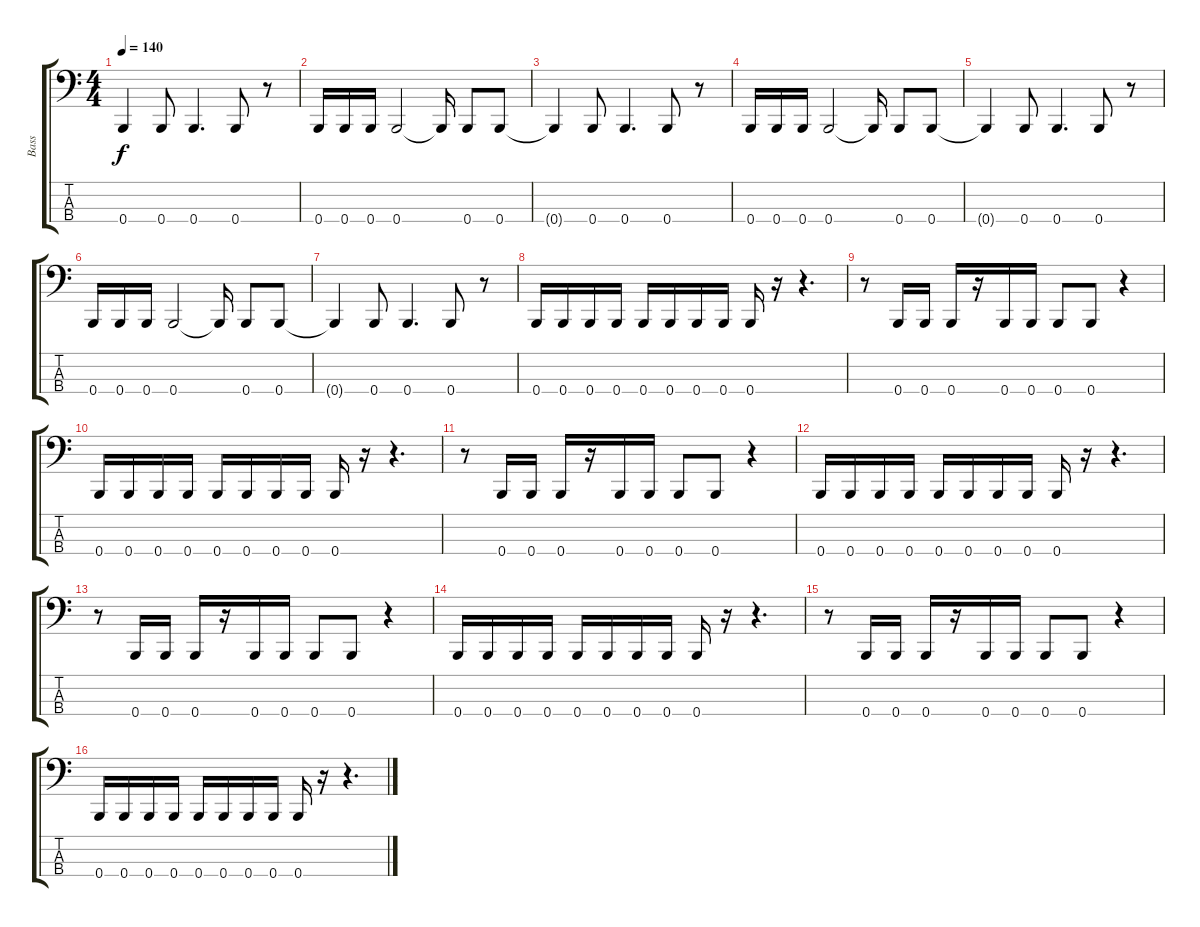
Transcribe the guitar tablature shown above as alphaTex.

\track ("Bass" "Bass") {instrument electricbassfinger}
\staff {score tabs}
\tuning (E2 B1 Gb1 B0) {hide}
\ts (4 4)
\tempo 140
\clef f4
\ks c
0.4{t}.4{dy f} 0.4.8 0.4.4{d} 0.4.8 r.8 |
0.4.16 0.4.16 0.4.16 0.4.2 0.4{t}.16 0.4.8 0.4.8 |
0.4{t}.4 0.4.8 0.4.4{d} 0.4.8 r.8 |
0.4.16 0.4.16 0.4.16 0.4.2 0.4{t}.16 0.4.8 0.4.8 |
0.4{t}.4 0.4.8 0.4.4{d} 0.4.8 r.8 |
0.4.16 0.4.16 0.4.16 0.4.2 0.4{t}.16 0.4.8 0.4.8 |
0.4{t}.4 0.4.8 0.4.4{d} 0.4.8 r.8 |
0.4.16 0.4.16 0.4.16 0.4.16 0.4.16 0.4.16 0.4.16 0.4.16 0.4.16 r.16 r.4{d} |
r.8 0.4.16 0.4.16 0.4.16 r.16 0.4.16 0.4.16 0.4.8 0.4.8 r.4 |
0.4.16 0.4.16 0.4.16 0.4.16 0.4.16 0.4.16 0.4.16 0.4.16 0.4.16 r.16 r.4{d} |
r.8 0.4.16 0.4.16 0.4.16 r.16 0.4.16 0.4.16 0.4.8 0.4.8 r.4 |
0.4.16 0.4.16 0.4.16 0.4.16 0.4.16 0.4.16 0.4.16 0.4.16 0.4.16 r.16 r.4{d} |
r.8 0.4.16 0.4.16 0.4.16 r.16 0.4.16 0.4.16 0.4.8 0.4.8 r.4 |
0.4.16 0.4.16 0.4.16 0.4.16 0.4.16 0.4.16 0.4.16 0.4.16 0.4.16 r.16 r.4{d} |
r.8 0.4.16 0.4.16 0.4.16 r.16 0.4.16 0.4.16 0.4.8 0.4.8 r.4 |
0.4.16 0.4.16 0.4.16 0.4.16 0.4.16 0.4.16 0.4.16 0.4.16 0.4.16 r.16 r.4{d}
